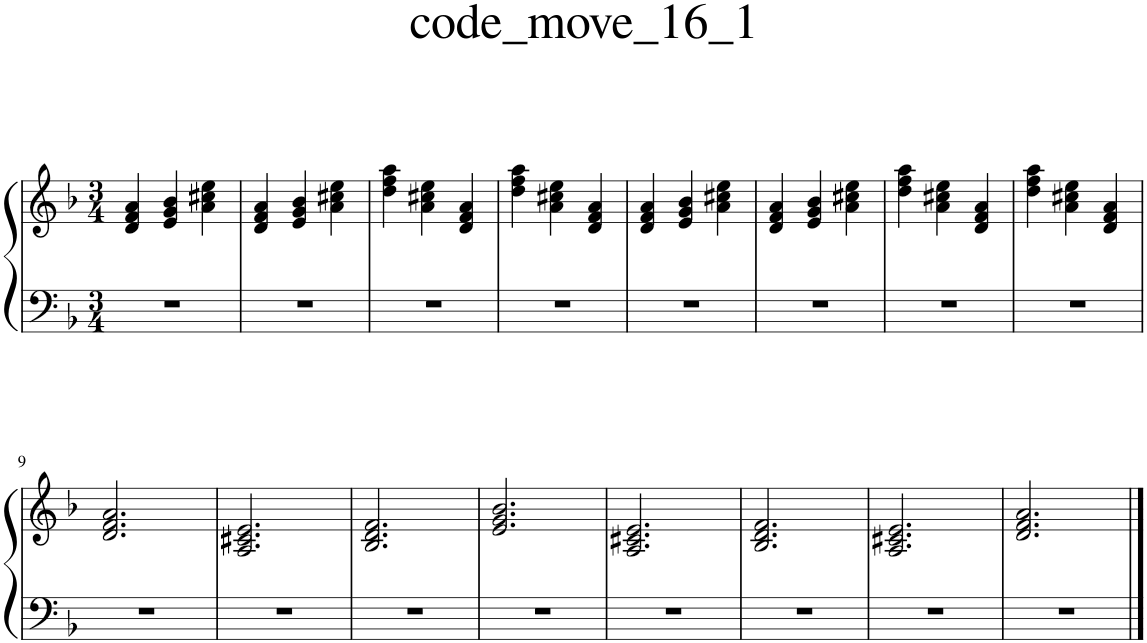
**kern	**kern
*part1	*part1
*staff2	*staff1
*I"Piano	*
*I'Pno.	*
*clefF4	*clefG2
*k[b-]	*k[b-]
*M3/4	*M3/4
=1	=1
2.r	4d/ 4f/ 4a/
.	4e/ 4g/ 4b-/
.	4a\ 4cc#X\ 4ee\
=2	=2
2.r	4d/ 4f/ 4a/
.	4e/ 4g/ 4b-/
.	4a\ 4cc#X\ 4ee\
=3	=3
2.r	4dd\ 4ff\ 4aa\
.	4a\ 4cc#X\ 4ee\
.	4d/ 4f/ 4a/
=4	=4
2.r	4dd\ 4ff\ 4aa\
.	4a\ 4cc#X\ 4ee\
.	4d/ 4f/ 4a/
=5	=5
2.r	4d/ 4f/ 4a/
.	4e/ 4g/ 4b-/
.	4a\ 4cc#X\ 4ee\
=6	=6
2.r	4d/ 4f/ 4a/
.	4e/ 4g/ 4b-/
.	4a\ 4cc#X\ 4ee\
=7	=7
2.r	4dd\ 4ff\ 4aa\
.	4a\ 4cc#X\ 4ee\
.	4d/ 4f/ 4a/
=8	=8
2.r	4dd\ 4ff\ 4aa\
.	4a\ 4cc#X\ 4ee\
.	4d/ 4f/ 4a/
!!LO:LB:g=z
=9	=9
2.r	2.d/ 2.f/ 2.a/
=10	=10
2.r	2.A/ 2.c#X/ 2.e/
=11	=11
2.r	2.B-/ 2.d/ 2.f/
=12	=12
2.r	2.e/ 2.g/ 2.b-/
=13	=13
2.r	2.A/ 2.c#X/ 2.e/
=14	=14
2.r	2.B-/ 2.d/ 2.f/
=15	=15
2.r	2.A/ 2.c#X/ 2.e/
=16	=16
2.r	2.d/ 2.f/ 2.a/
==	==
*-	*-
